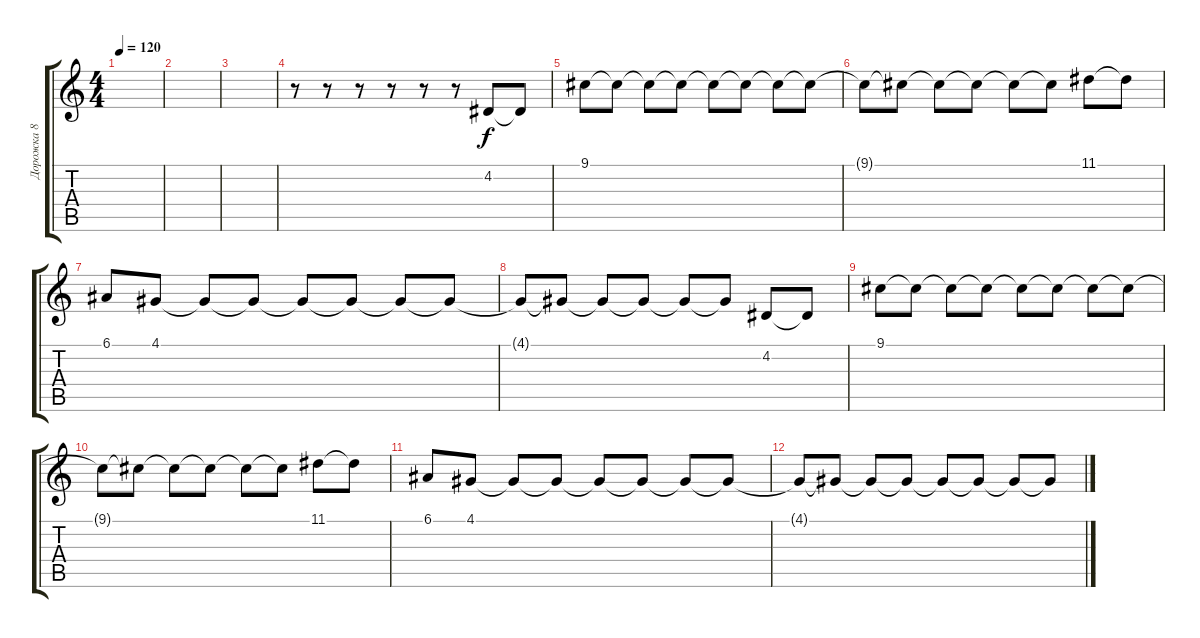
\track ("Дорожка 8" "Дорожка 8") {instrument lead1square}
\staff {score tabs}
\tuning (E4 B3 G3 D3 A2 E2) {hide}
\ts (4 4)
\tempo 120
\clef g2
\ks c
|
|
|
r.8 r.8 r.8 r.8 r.8 r.8 4.2.8 4.2{t}.8 |
9.1.8 9.1{t}.8 9.1{t}.8 9.1{t}.8 9.1{t}.8 9.1{t}.8 9.1{t}.8 9.1{t}.8 |
9.1{t}.8 9.1{t}.8 9.1{t}.8 9.1{t}.8 9.1{t}.8 9.1{t}.8 11.1.8 11.1{t}.8 |
6.1.8 4.1.8 4.1{t}.8 4.1{t}.8 4.1{t}.8 4.1{t}.8 4.1{t}.8 4.1{t}.8 |
4.1{t}.8 4.1{t}.8 4.1{t}.8 4.1{t}.8 4.1{t}.8 4.1{t}.8 4.2.8 4.2{t}.8 |
9.1.8 9.1{t}.8 9.1{t}.8 9.1{t}.8 9.1{t}.8 9.1{t}.8 9.1{t}.8 9.1{t}.8 |
9.1{t}.8 9.1{t}.8 9.1{t}.8 9.1{t}.8 9.1{t}.8 9.1{t}.8 11.1.8 11.1{t}.8 |
6.1.8 4.1.8 4.1{t}.8 4.1{t}.8 4.1{t}.8 4.1{t}.8 4.1{t}.8 4.1{t}.8 |
4.1{t}.8 4.1{t}.8 4.1{t}.8 4.1{t}.8 4.1{t}.8 4.1{t}.8 4.1{t}.8 4.1{t}.8
